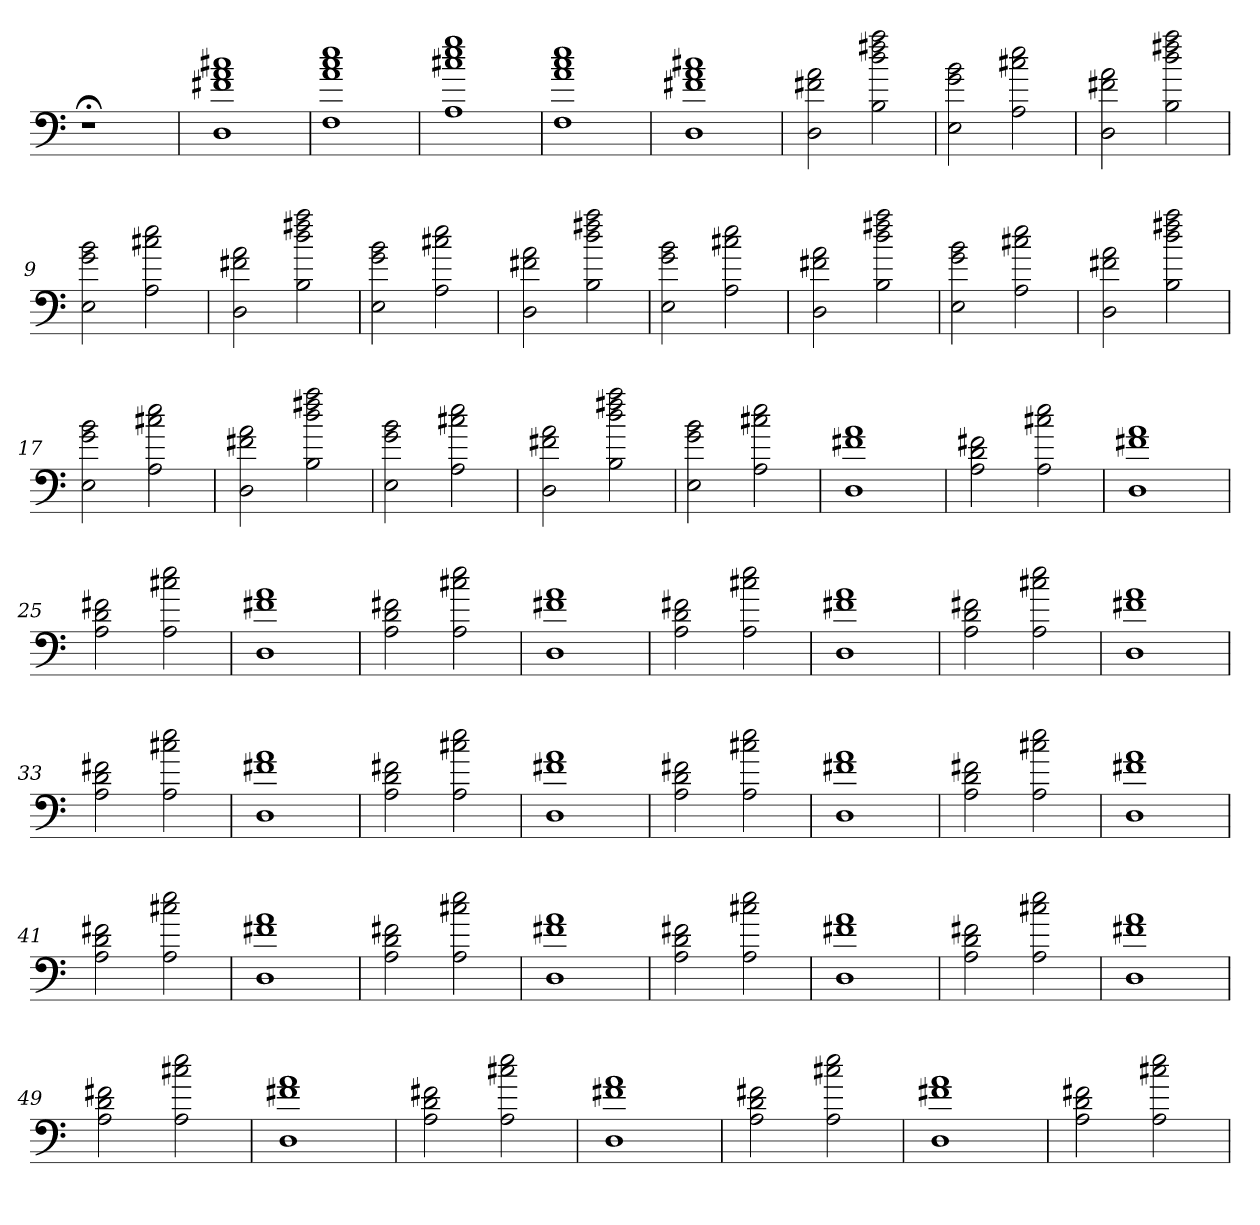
**kern
*part1
*staff1
=
1r;<
=1
1D 1f#X 1a 1cc#X
=2
1F 1a 1cc 1ee
=3
1A 1cc#X 1ee 1gg
=4
1F 1a 1cc 1ee
=5
1D 1f#X 1a 1cc#X
=6
2D 2f#X 2a
2B 2dd 2ff#X 2aa
=7
2E 2g 2b
2A 2cc#X 2ee
=8
2D 2f#X 2a
2B 2dd 2ff#X 2aa
=9
2E 2g 2b
2A 2cc#X 2ee
=10
2D 2f#X 2a
2B 2dd 2ff#X 2aa
=11
2E 2g 2b
2A 2cc#X 2ee
=12
2D 2f#X 2a
2B 2dd 2ff#X 2aa
=13
2E 2g 2b
2A 2cc#X 2ee
=14
2D 2f#X 2a
2B 2dd 2ff#X 2aa
=15
2E 2g 2b
2A 2cc#X 2ee
=16
2D 2f#X 2a
2B 2dd 2ff#X 2aa
=17
2E 2g 2b
2A 2cc#X 2ee
=18
2D 2f#X 2a
2B 2dd 2ff#X 2aa
=19
2E 2g 2b
2A 2cc#X 2ee
=20
2D 2f#X 2a
2B 2dd 2ff#X 2aa
=21
2E 2g 2b
2A 2cc#X 2ee
=22
1D 1f#X 1a
=23
2A 2d 2f#X
2A 2cc#X 2ee
=24
1D 1f#X 1a
=25
2A 2d 2f#X
2A 2cc#X 2ee
=26
1D 1f#X 1a
=27
2A 2d 2f#X
2A 2cc#X 2ee
=28
1D 1f#X 1a
=29
2A 2d 2f#X
2A 2cc#X 2ee
=30
1D 1f#X 1a
=31
2A 2d 2f#X
2A 2cc#X 2ee
=32
1D 1f#X 1a
=33
2A 2d 2f#X
2A 2cc#X 2ee
=34
1D 1f#X 1a
=35
2A 2d 2f#X
2A 2cc#X 2ee
=36
1D 1f#X 1a
=37
2A 2d 2f#X
2A 2cc#X 2ee
=38
1D 1f#X 1a
=39
2A 2d 2f#X
2A 2cc#X 2ee
=40
1D 1f#X 1a
=41
2A 2d 2f#X
2A 2cc#X 2ee
=42
1D 1f#X 1a
=43
2A 2d 2f#X
2A 2cc#X 2ee
=44
1D 1f#X 1a
=45
2A 2d 2f#X
2A 2cc#X 2ee
=46
1D 1f#X 1a
=47
2A 2d 2f#X
2A 2cc#X 2ee
=48
1D 1f#X 1a
=49
2A 2d 2f#X
2A 2cc#X 2ee
=50
1D 1f#X 1a
=51
2A 2d 2f#X
2A 2cc#X 2ee
=52
1D 1f#X 1a
=53
2A 2d 2f#X
2A 2cc#X 2ee
=54
1D 1f#X 1a
=55
2A 2d 2f#X
2A 2cc#X 2ee
=
*-
